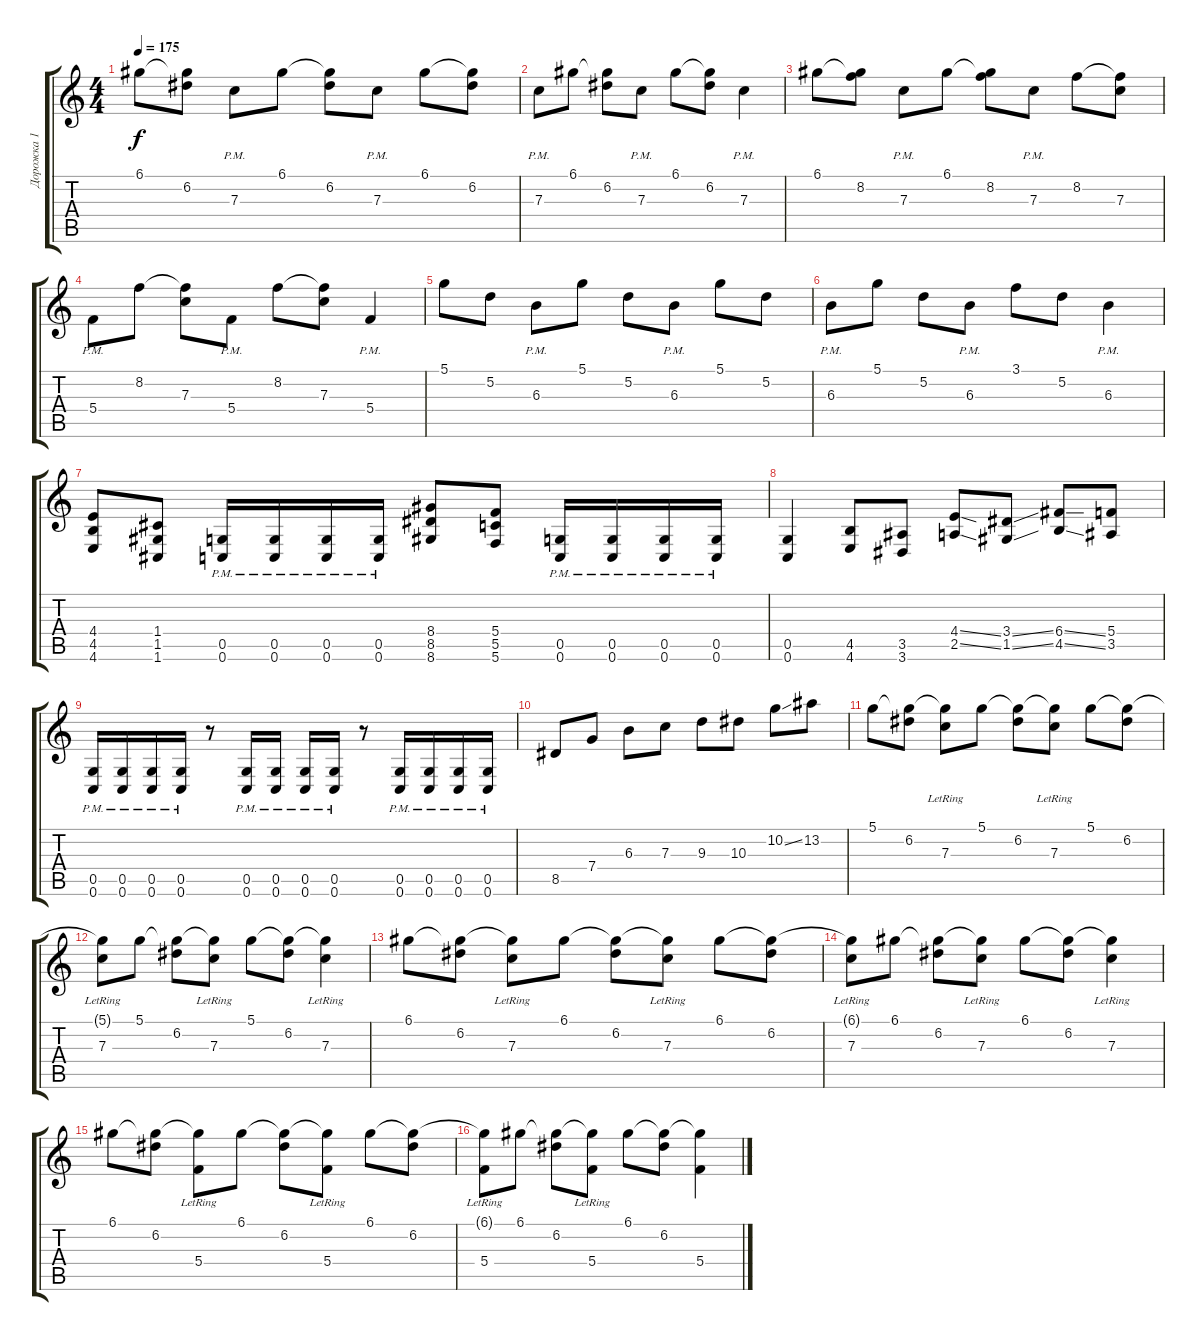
\track ("Дорожка 1" "Дорожка 1") {instrument distortionguitar}
\staff {score tabs}
\tuning (D4 A3 F3 C3 G2 C2) {hide}
\ts (4 4)
\tempo 175
\clef g2
\ks c
6.1.8{dy f} (6.1{t} 6.2).8 7.3{pm}.8 6.1.8 (6.1{t} 6.2).8 7.3{pm}.8 6.1.8 (6.1{t} 6.2).8 |
7.3{pm}.8 6.1.8 (6.1{t} 6.2).8 7.3{pm}.8 6.1.8 (6.1{t} 6.2).8 7.3{pm}.4 |
6.1.8 (6.1{t} 8.2).8 7.3{pm}.8 6.1.8 (6.1{t} 8.2).8 7.3{pm}.8 8.2.8 (8.2{t} 7.3).8 |
5.4{pm}.8 8.2.8 (8.2{t} 7.3).8 5.4{pm}.8 8.2.8 (8.2{t} 7.3).8 5.4{pm}.4 |
5.1.8 5.2.8 6.3{pm}.8 5.1.8 5.2.8 6.3{pm}.8 5.1.8 5.2.8 |
6.3{pm}.8 5.1.8 5.2.8 6.3{pm}.8 3.1.8 5.2.8 6.3{pm}.4 |
(4.4 4.5 4.6).8 (1.4 1.5 1.6).8 (0.5{pm} 0.6{pm}).16 (0.5{pm} 0.6{pm}).16 (0.5{pm} 0.6{pm}).16 (0.5{pm} 0.6{pm}).16 (8.4 8.5 8.6).8 (5.4 5.5 5.6).8 (0.5{pm} 0.6{pm}).16 (0.5{pm} 0.6{pm}).16 (0.5{pm} 0.6{pm}).16 (0.5{pm} 0.6{pm}).16 |
(0.5 0.6).4 (4.5 4.6).8 (3.5 3.6).8 (4.4{ss} 2.5{ss}).8 (3.4{ss} 1.5{ss}).8 (6.4{ss} 4.5{ss}).8 (5.4 3.5).8 |
(0.5{pm} 0.6{pm}).16 (0.5{pm} 0.6{pm}).16 (0.5{pm} 0.6{pm}).16 (0.5{pm} 0.6{pm}).16 r.8 (0.5{pm} 0.6{pm}).16 (0.5{pm} 0.6{pm}).16 (0.5{pm} 0.6{pm}).16 (0.5{pm} 0.6{pm}).16 r.8 (0.5{pm} 0.6{pm}).16 (0.5{pm} 0.6{pm}).16 (0.5{pm} 0.6{pm}).16 (0.5{pm} 0.6{pm}).16 |
8.5.8 7.4.8 6.3.8 7.3.8 9.3.8 10.3.8 10.2{ss}.8 13.2.8 |
5.1.8 (5.1{t} 6.2).8 (5.1{t} 7.3{lr}).8 5.1.8 (5.1{t} 6.2).8 (5.1{t} 7.3{lr}).8 5.1.8 (5.1{t} 6.2).8 |
(5.1{t} 7.3{lr}).8 5.1.8 (5.1{t} 6.2).8 (5.1{t} 7.3{lr}).8 5.1.8 (5.1{t} 6.2).8 (5.1{t} 7.3{lr}).4 |
6.1.8 (6.1{t} 6.2).8 (6.1{t} 7.3{lr}).8 6.1.8 (6.1{t} 6.2).8 (6.1{t} 7.3{lr}).8 6.1.8 (6.1{t} 6.2).8 |
(6.1{t} 7.3{lr}).8 6.1.8 (6.1{t} 6.2).8 (6.1{t} 7.3{lr}).8 6.1.8 (6.1{t} 6.2).8 (6.1{t} 7.3{lr}).4 |
6.1.8 (6.1{t} 6.2).8 (6.1{t} 5.4{lr}).8 6.1.8 (6.1{t} 6.2).8 (6.1{t} 5.4{lr}).8 6.1.8 (6.1{t} 6.2).8 |
(6.1{t} 5.4{lr}).8 6.1.8 (6.1{t} 6.2).8 (6.1{t} 5.4{lr}).8 6.1.8 (6.1{t} 6.2).8 (6.1{t} 5.4).4
